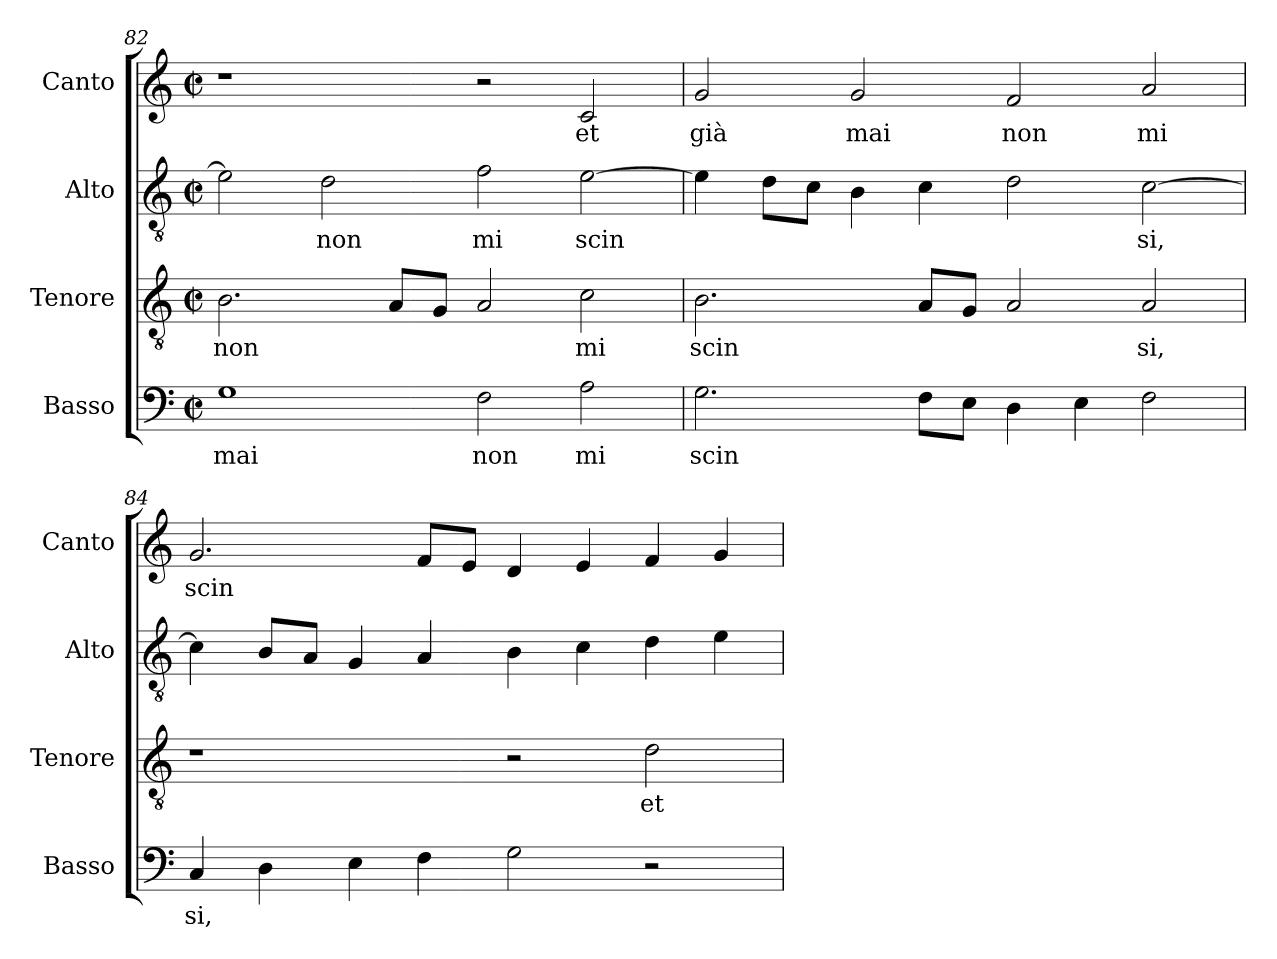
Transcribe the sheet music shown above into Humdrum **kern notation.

**kern	**text	**kern	**text	**kern	**text	**kern	**text
*part4	*part4	*part3	*part3	*part2	*part2	*part1	*part1
*staff4	*staff4	*staff3	*staff3	*staff2	*staff2	*staff1	*staff1
*I"Basso	*	*I"Tenore	*	*I"Alto	*	*I"Canto	*
*I'Basso	*	*I'Tenore	*	*I'Alto	*	*I'Canto	*
!!LO:PB:g=z
*clefF4	*	*clefGv2	*	*clefGv2	*	*clefG2	*
*k[]	*	*k[]	*	*k[]	*	*k[]	*
*C:	*	*C:	*	*C:	*	*C:	*
*M2/2	*	*M2/2	*	*M2/2	*	*M2/2	*
*met(c|)	*	*met(c|)	*	*met(c|)	*	*met(c|)	*
=82	=82	=82	=82	=82	=82	=82	=82
!	!LO:LY:b:cj	!	!LO:LY:b:cj	!	!LO:LY:b:cj	!	!
1G	mai	2.B\	non	2e\]	.	1r	.
!	!	!	!	!	!LO:LY:b:cj	!	!
.	.	.	.	2d\	non	.	.
!	!	!	!LO:LY:b:cj	!	!	!	!
.	.	8A/L	.	.	.	.	.
!	!	!	!LO:LY:b:cj	!	!	!	!
.	.	8G/J	.	.	.	.	.
!	!LO:LY:b:cj	!	!LO:LY:b:cj	!	!LO:LY:b:cj	!	!
2F\	non	2A/	.	2f\	mi	2r	.
!	!LO:LY:b:cj	!	!LO:LY:b:cj	!	!LO:LY:b:cj	!	!LO:LY:b:cj
2A\	mi	2c\	mi	[>2e\	scin	2c/	et
=83	=83	=83	=83	=83	=83	=83	=83
!	!LO:LY:b:cj	!	!LO:LY:b:cj	!	!LO:LY:b:cj	!	!LO:LY:b:cj
2.G\	scin	2.B\	scin	4e\]	.	2g/	già
!	!	!	!	!	!LO:LY:b:cj	!	!
.	.	.	.	8d\L	.	.	.
!	!	!	!	!	!LO:LY:b:cj	!	!
.	.	.	.	8c\J	.	.	.
!	!	!	!	!	!LO:LY:b:cj	!	!LO:LY:b:cj
.	.	.	.	4B\	.	2g/	mai
!	!LO:LY:b:cj	!	!LO:LY:b:cj	!	!LO:LY:b:cj	!	!
8F\L	.	8A/L	.	4c\	.	.	.
!	!LO:LY:b:cj	!	!LO:LY:b:cj	!	!	!	!
8E\J	.	8G/J	.	.	.	.	.
!	!LO:LY:b:cj	!	!LO:LY:b:cj	!	!LO:LY:b:cj	!	!LO:LY:b:cj
4D\	.	2A/	.	2d\	.	2f/	non
!	!LO:LY:b:cj	!	!	!	!	!	!
4E\	.	.	.	.	.	.	.
!	!LO:LY:b:cj	!	!LO:LY:b:cj	!	!LO:LY:b:cj	!	!LO:LY:b:cj
2F\	.	2A/	si,	[>2c\	si,	2a/	mi
=84	=84	=84	=84	=84	=84	=84	=84
!	!LO:LY:b:cj	!	!	!	!LO:LY:b:cj	!	!LO:LY:b:cj
4C/	si,	1r	.	4c\]	.	2.g/	scin
!	!LO:LY:b:cj	!	!	!	!LO:LY:b:cj	!	!
4D\	.	.	.	8B/L	.	.	.
!	!	!	!	!	!LO:LY:b:cj	!	!
.	.	.	.	8A/J	.	.	.
!	!LO:LY:b:cj	!	!	!	!LO:LY:b:cj	!	!
4E\	.	.	.	4G/	.	.	.
!	!LO:LY:b:cj	!	!	!	!LO:LY:b:cj	!	!LO:LY:b:cj
4F\	.	.	.	4A/	.	8f/L	.
!	!	!	!	!	!	!	!LO:LY:b:cj
.	.	.	.	.	.	8e/J	.
!	!LO:LY:b:cj	!	!	!	!LO:LY:b:cj	!	!LO:LY:b:cj
2G\	.	2r	.	4B\	.	4d/	.
!	!	!	!	!	!LO:LY:b:cj	!	!LO:LY:b:cj
.	.	.	.	4c\	.	4e/	.
!	!	!	!LO:LY:b:cj	!	!LO:LY:b:cj	!	!LO:LY:b:cj
2r	.	2d\	et	4d\	.	4f/	.
!	!	!	!	!	!LO:LY:b:cj	!	!LO:LY:b:cj
.	.	.	.	4e\	.	4g/	.
=	=	=	=	=	=	=	=
*-	*-	*-	*-	*-	*-	*-	*-
